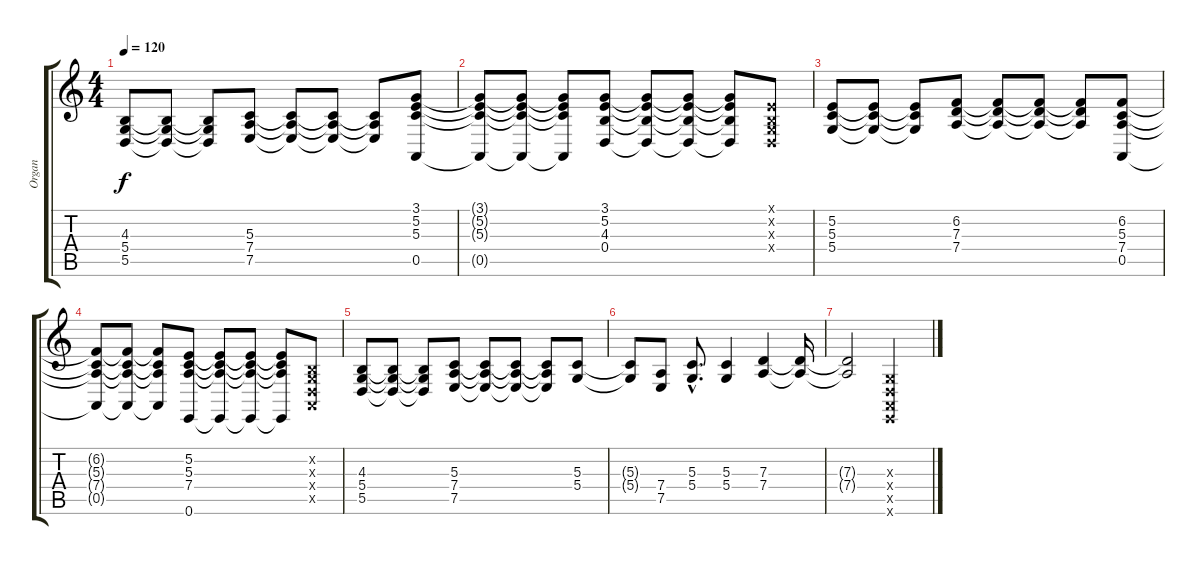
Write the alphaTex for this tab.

\track ("Organ" "Organ") {instrument drawbarorgan}
\staff {score tabs}
\tuning (E4 B3 G3 D3 A2 E2) {hide}
\ts (4 4)
\tempo 120
\clef g2
\ks c
(4.3 5.4 5.5).8{dy f} (4.3{t} 5.4{t} 5.5{t}).8 (4.3{t} 5.4{t} 5.5{t}).8 (5.3 7.4 7.5).8 (5.3{t} 7.4{t} 7.5{t}).8 (5.3{t} 7.4{t} 7.5{t}).8 (5.3{t} 7.4{t} 7.5{t}).8 (3.1 5.2 5.3 0.5).8 |
(3.1{t} 5.2{t} 5.3{t} 0.5{t}).8 (3.1{t} 5.2{t} 5.3{t} 0.5{t}).8 (3.1{t} 5.2{t} 5.3{t} 0.5{t}).8 (3.1 5.2 4.3 0.4).8 (3.1{t} 5.2{t} 4.3{t} 0.4{t}).8 (3.1{t} 5.2{t} 4.3{t} 0.4{t}).8 (3.1{t} 5.2{t} 4.3{t} 0.4{t}).8 (0.1{x} 0.2{x} 0.3{x} 0.4{x}).8 |
(5.2 5.3 5.4).8 (5.2{t} 5.3{t} 5.4{t}).8 (5.2{t} 5.3{t} 5.4{t}).8 (6.2 7.3 7.4).8 (6.2{t} 7.3{t} 7.4{t}).8 (6.2{t} 7.3{t} 7.4{t}).8 (6.2{t} 7.3{t} 7.4{t}).8 (6.2 5.3 7.4 0.5).8 |
(6.2{t} 5.3{t} 7.4{t} 0.5{t}).8 (6.2{t} 5.3{t} 7.4{t} 0.5{t}).8 (6.2{t} 5.3{t} 7.4{t} 0.5{t}).8 (5.2 5.3 7.4 0.6).8 (5.2{t} 5.3{t} 7.4{t} 0.6{t}).8 (5.2{t} 5.3{t} 7.4{t} 0.6{t}).8 (5.2{t} 5.3{t} 7.4{t} 0.6{t}).8 (0.2{x} 0.3{x} 0.4{x} 0.5{x}).8 |
(4.3 5.4 5.5).8 (4.3{t} 5.4{t} 5.5{t}).8 (4.3{t} 5.4{t} 5.5{t}).8 (5.3 7.4 7.5).8 (5.3{t} 7.4{t} 7.5{t}).8 (5.3{t} 7.4{t} 7.5{t}).8 (5.3{t} 7.4{t} 7.5{t}).8 (5.3 5.4).8 |
(5.3{t} 5.4{t}).8 (7.4 7.5).8 (5.3{hac} 5.4{hac}).8{d} (5.3 5.4).4 (7.3 7.4).4 (7.3{t} 7.4{t}).16 |
(7.3{t} 7.4{t}).2 (0.3{x} 0.4{x} 0.5{x} 0.6{x}).2
